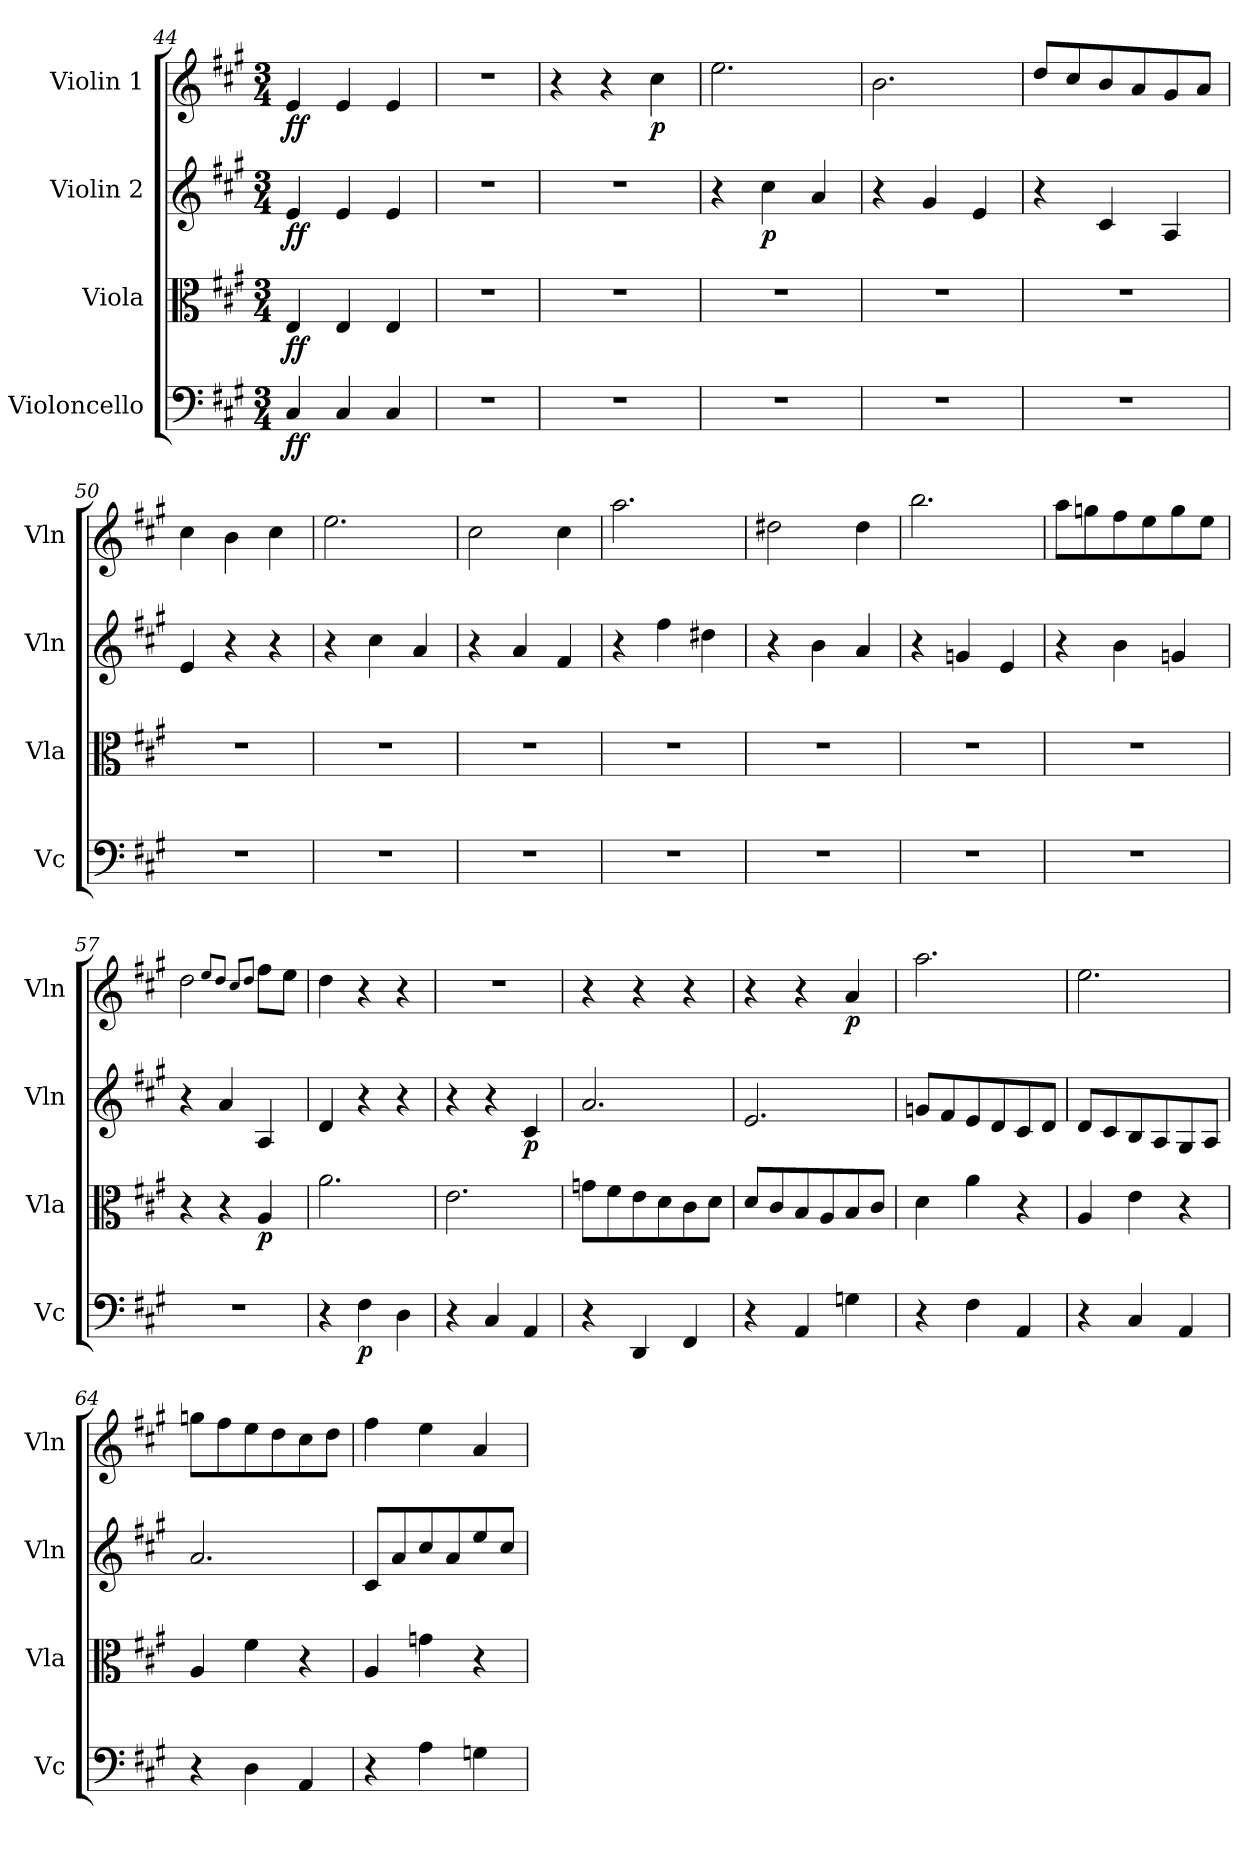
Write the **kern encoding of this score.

**kern	**dynam	**kern	**dynam	**kern	**dynam	**kern	**dynam
*part4	*part4	*part3	*part3	*part2	*part2	*part1	*part1
*staff4	*staff4	*staff3	*staff3	*staff2	*staff2	*staff1	*staff1
*I"Violoncello	*	*I"Viola	*	*I"Violin 2	*	*I"Violin 1	*
*I'Vc	*	*I'Vla	*	*I'Vln	*	*I'Vln	*
*clefF4	*	*clefC3	*	*clefG2	*	*clefG2	*
*k[f#c#g#]	*	*k[f#c#g#]	*	*k[f#c#g#]	*	*k[f#c#g#]	*
*M3/4	*	*M3/4	*	*M3/4	*	*M3/4	*
=44	=44	=44	=44	=44	=44	=44	=44
!	!LO:DY:b	!	!LO:DY:b	!	!LO:DY:b	!	!LO:DY:b
4C#/	ff	4E/	ff	4e/	ff	4e/	ff
4C#/	.	4E/	.	4e/	.	4e/	.
4C#/	.	4E/	.	4e/	.	4e/	.
=45	=45	=45	=45	=45	=45	=45	=45
2.r	.	2.r	.	2.r	.	2.r	.
=46	=46	=46	=46	=46	=46	=46	=46
2.r	.	2.r	.	2.r	.	4r	.
.	.	.	.	.	.	4r	.
!	!	!	!	!	!	!	!LO:DY:b
.	.	.	.	.	.	4cc#\	p
=47	=47	=47	=47	=47	=47	=47	=47
2.r	.	2.r	.	4r	.	2.ee\	.
!	!	!	!	!	!LO:DY:b	!	!
.	.	.	.	4cc#\	p	.	.
.	.	.	.	4a/	.	.	.
=48	=48	=48	=48	=48	=48	=48	=48
2.r	.	2.r	.	4r	.	2.b\	.
.	.	.	.	4g#/	.	.	.
.	.	.	.	4e/	.	.	.
=49	=49	=49	=49	=49	=49	=49	=49
2.r	.	2.r	.	4r	.	8dd/L	.
.	.	.	.	.	.	8cc#/	.
.	.	.	.	4c#/	.	8b/	.
.	.	.	.	.	.	8a/	.
.	.	.	.	4A/	.	8g#/	.
.	.	.	.	.	.	8a/J	.
=50	=50	=50	=50	=50	=50	=50	=50
2.r	.	2.r	.	4e/	.	4cc#\	.
.	.	.	.	4r	.	4b\	.
.	.	.	.	4r	.	4cc#\	.
=51	=51	=51	=51	=51	=51	=51	=51
2.r	.	2.r	.	4r	.	2.ee\	.
.	.	.	.	4cc#\	.	.	.
.	.	.	.	4a/	.	.	.
=52	=52	=52	=52	=52	=52	=52	=52
2.r	.	2.r	.	4r	.	2cc#\	.
.	.	.	.	4a/	.	.	.
.	.	.	.	4f#/	.	4cc#\	.
=53	=53	=53	=53	=53	=53	=53	=53
2.r	.	2.r	.	4r	.	2.aa\	.
.	.	.	.	4ff#\	.	.	.
.	.	.	.	4dd#X\	.	.	.
=54	=54	=54	=54	=54	=54	=54	=54
2.r	.	2.r	.	4r	.	2dd#X\	.
.	.	.	.	4b\	.	.	.
.	.	.	.	4a/	.	4dd#\	.
=55	=55	=55	=55	=55	=55	=55	=55
2.r	.	2.r	.	4r	.	2.bb\	.
.	.	.	.	4gn/	.	.	.
.	.	.	.	4e/	.	.	.
=56	=56	=56	=56	=56	=56	=56	=56
2.r	.	2.r	.	4r	.	8aa\L	.
.	.	.	.	.	.	8ggn\	.
.	.	.	.	4b\	.	8ff#\	.
.	.	.	.	.	.	8ee\	.
.	.	.	.	4gn/	.	8gg\	.
.	.	.	.	.	.	8ee\J	.
=57	=57	=57	=57	=57	=57	=57	=57
2.r	.	4r	.	4r	.	2dd\	.
.	.	4r	.	4a/	.	.	.
.	.	.	.	.	.	8qee/L	.
.	.	.	.	.	.	8qdd/J	.
.	.	.	.	.	.	8qcc#/L	.
.	.	.	.	.	.	8qdd/J	.
!	!	!	!LO:DY:b	!	!	!	!
.	.	4A/	p	4A/	.	8ff#\L	.
.	.	.	.	.	.	8ee\J	.
=58	=58	=58	=58	=58	=58	=58	=58
4r	.	2.a\	.	4d/	.	4dd\	.
!	!LO:DY:b	!	!	!	!	!	!
4F#\	p	.	.	4r	.	4r	.
4D\	.	.	.	4r	.	4r	.
=59	=59	=59	=59	=59	=59	=59	=59
4r	.	2.e\	.	4r	.	2.r	.
4C#/	.	.	.	4r	.	.	.
!	!	!	!	!	!LO:DY:b	!	!
4AA/	.	.	.	4c#/	p	.	.
=60	=60	=60	=60	=60	=60	=60	=60
4r	.	8gn\L	.	2.a/	.	4r	.
.	.	8f#\	.	.	.	.	.
4DD/	.	8e\	.	.	.	4r	.
.	.	8d\	.	.	.	.	.
4FF#/	.	8c#\	.	.	.	4r	.
.	.	8d\J	.	.	.	.	.
=61	=61	=61	=61	=61	=61	=61	=61
4r	.	8d/L	.	2.e/	.	4r	.
.	.	8c#/	.	.	.	.	.
4AA/	.	8B/	.	.	.	4r	.
.	.	8A/	.	.	.	.	.
!	!	!	!	!	!	!	!LO:DY:b
4Gn\	.	8B/	.	.	.	4a/	p
.	.	8c#/J	.	.	.	.	.
=62	=62	=62	=62	=62	=62	=62	=62
4r	.	4d\	.	8gn/L	.	2.aa\	.
.	.	.	.	8f#/	.	.	.
4F#\	.	4a\	.	8e/	.	.	.
.	.	.	.	8d/	.	.	.
4AA/	.	4r	.	8c#/	.	.	.
.	.	.	.	8d/J	.	.	.
=63	=63	=63	=63	=63	=63	=63	=63
4r	.	4A/	.	8d/L	.	2.ee\	.
.	.	.	.	8c#/	.	.	.
4C#/	.	4e\	.	8B/	.	.	.
.	.	.	.	8A/	.	.	.
4AA/	.	4r	.	8G#/	.	.	.
.	.	.	.	8A/J	.	.	.
=64	=64	=64	=64	=64	=64	=64	=64
4r	.	4A/	.	2.a/	.	8ggn\L	.
.	.	.	.	.	.	8ff#\	.
4D\	.	4f#\	.	.	.	8ee\	.
.	.	.	.	.	.	8dd\	.
4AA/	.	4r	.	.	.	8cc#\	.
.	.	.	.	.	.	8dd\J	.
=65	=65	=65	=65	=65	=65	=65	=65
4r	.	4A/	.	8c#/L	.	4ff#\	.
.	.	.	.	8a/	.	.	.
4A\	.	4gn\	.	8cc#/	.	4ee\	.
.	.	.	.	8a/	.	.	.
4Gn\	.	4r	.	8ee/	.	4a/	.
.	.	.	.	8cc#/J	.	.	.
=	=	=	=	=	=	=	=
*-	*-	*-	*-	*-	*-	*-	*-
